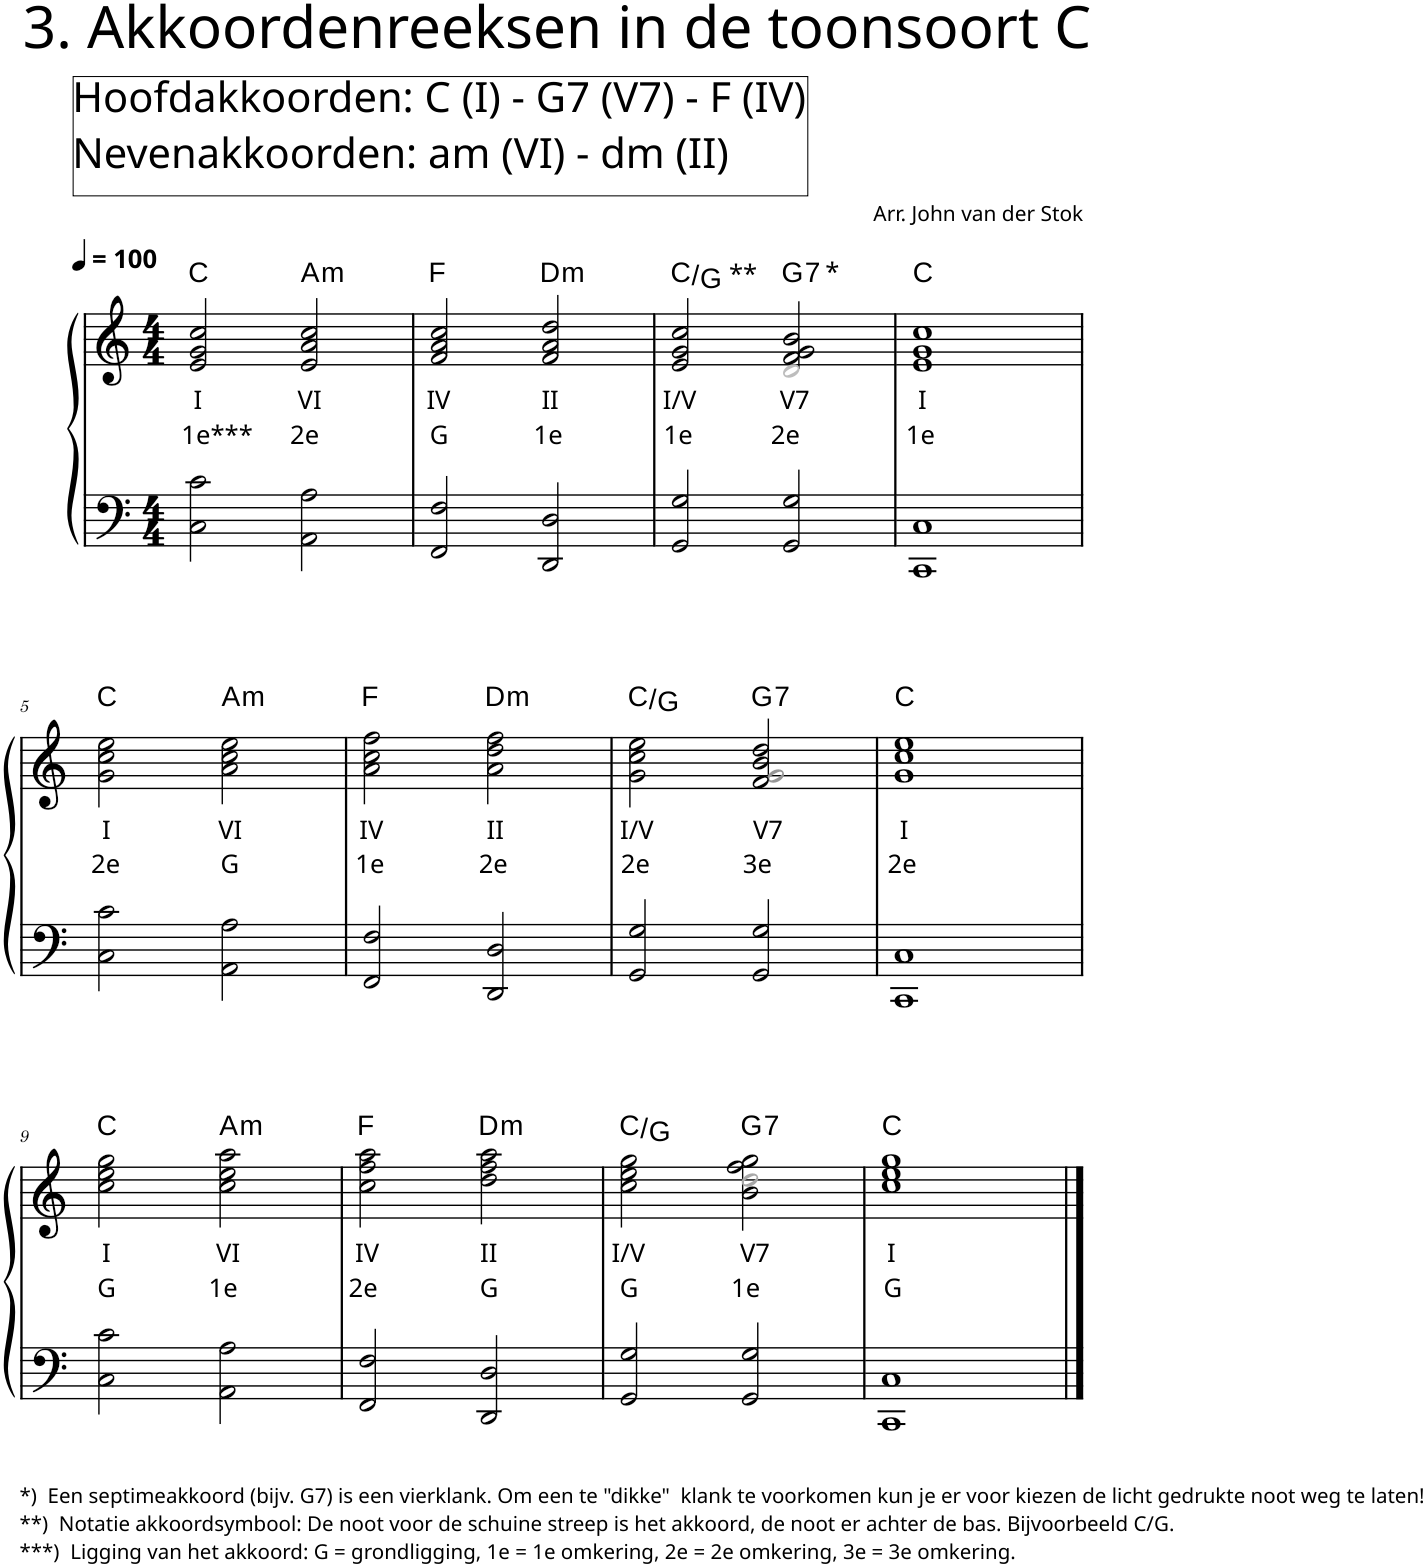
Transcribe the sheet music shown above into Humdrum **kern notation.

**kern	**kern	**text	**text	**harte
*part1	*part1	*part1	*part1	*part1
*staff2	*staff1	*staff1	*staff1	*
*I"Piano	*	*	*	*
*I'Pno.	*	*	*	*
*clefF4	*clefG2	*	*	*
*k[]	*k[]	*	*	*
*M4/4	*M4/4	*	*	*
*MM100	*MM100	*	*	*
=1	=1	=1	=1	=1
!	!	!LO:LY:b	!LO:LY:b	!
2C\ 2c\	2e/ 2g/ 2cc/	I	1e***	C:maj
!	!	!LO:LY:b	!LO:LY:b	!LO:H:kt=m
2AA\ 2A\	2e/ 2a/ 2cc/	VI	2e	A:min
=2	=2	=2	=2	=2
!	!	!LO:LY:b	!LO:LY:b	!
2FF/ 2F/	2f/ 2a/ 2cc/	IV	G	F:maj
!	!	!LO:LY:b	!LO:LY:b	!LO:H:kt=m
2DD/ 2D/	2f/ 2a/ 2dd/	II	1e	D:min
=3	=3	=3	=3	=3
!	!LO:TX:a:t=**	!	!	!
!	!	!LO:LY:b	!LO:LY:b	!
2GG/ 2G/	2e/ 2g/ 2cc/	I/V	1e	C:maj/5
!	!LO:TX:a:t=*	!	!	!
!	!	!LO:LY:b	!LO:LY:b	!LO:H:kt=7
2GG/ 2G/	2di/ 2f/ 2g/ 2b/	V7	2e	G:7
=4	=4	=4	=4	=4
!	!	!LO:LY:b	!LO:LY:b	!
1CC 1C	1e 1g 1cc	I	1e	C:maj
!!LO:LB:g=z
=5	=5	=5	=5	=5
!	!	!LO:LY:b	!LO:LY:b	!
2C\ 2c\	2g\ 2cc\ 2ee\	I	2e	C:maj
!	!	!LO:LY:b	!LO:LY:b	!LO:H:kt=m
2AA\ 2A\	2a\ 2cc\ 2ee\	VI	G	A:min
=6	=6	=6	=6	=6
!	!	!LO:LY:b	!LO:LY:b	!
2FF/ 2F/	2a\ 2cc\ 2ff\	IV	1e	F:maj
!	!	!LO:LY:b	!LO:LY:b	!LO:H:kt=m
2DD/ 2D/	2a\ 2dd\ 2ff\	II	2e	D:min
=7	=7	=7	=7	=7
!	!	!LO:LY:b	!LO:LY:b	!
2GG/ 2G/	2g\ 2cc\ 2ee\	I/V	2e	C:maj/5
!	!	!LO:LY:b	!LO:LY:b	!LO:H:kt=7
2GG/ 2G/	2f/ 2gj/ 2b/ 2dd/	V7	3e	G:7
=8	=8	=8	=8	=8
!	!	!LO:LY:b	!LO:LY:b	!
1CC 1C	1g 1cc 1ee	I	2e	C:maj
!!LO:LB:g=z
=9	=9	=9	=9	=9
!LO:TX:b:t=*)  Een septimeakkoord (bijv. G7) is een vierklank. Om een te "dikke"  klank te voorkomen kun je er voor kiezen de licht gedrukte noot weg te laten!	!	!	!	!
!LO:TX:b:t=**)  Notatie akkoordsymbool&colon; De noot voor de schuine streep is het akkoord, de noot er achter de bas. Bijvoorbeeld C/G.	!	!	!	!
!LO:TX:b:t=***)  Ligging van het akkoord&colon; G = grondligging, 1e = 1e omkering, 2e = 2e omkering, 3e = 3e omkering.	!	!	!	!
!	!	!LO:LY:b	!LO:LY:b	!
2C\ 2c\	2cc\ 2ee\ 2gg\	I	G	C:maj
!	!	!LO:LY:b	!LO:LY:b	!LO:H:kt=m
2AA\ 2A\	2cc\ 2ee\ 2aa\	VI	1e	A:min
=10	=10	=10	=10	=10
!	!	!LO:LY:b	!LO:LY:b	!
2FF/ 2F/	2cc\ 2ff\ 2aa\	IV	2e	F:maj
!	!	!LO:LY:b	!LO:LY:b	!LO:H:kt=m
2DD/ 2D/	2dd\ 2ff\ 2aa\	II	G	D:min
=11	=11	=11	=11	=11
!	!	!LO:LY:b	!LO:LY:b	!
2GG/ 2G/	2cc\ 2ee\ 2gg\	I/V	G	C:maj/5
!	!	!LO:LY:b	!LO:LY:b	!LO:H:kt=7
2GG/ 2G/	2b\ 2ddZ\ 2ff\ 2gg\	V7	1e	G:7
=12	=12	=12	=12	=12
!	!	!LO:LY:b	!LO:LY:b	!
1CC 1C	1cc 1ee 1gg	I	G	C:maj
==	==	==	==	==
*-	*-	*-	*-	*-
